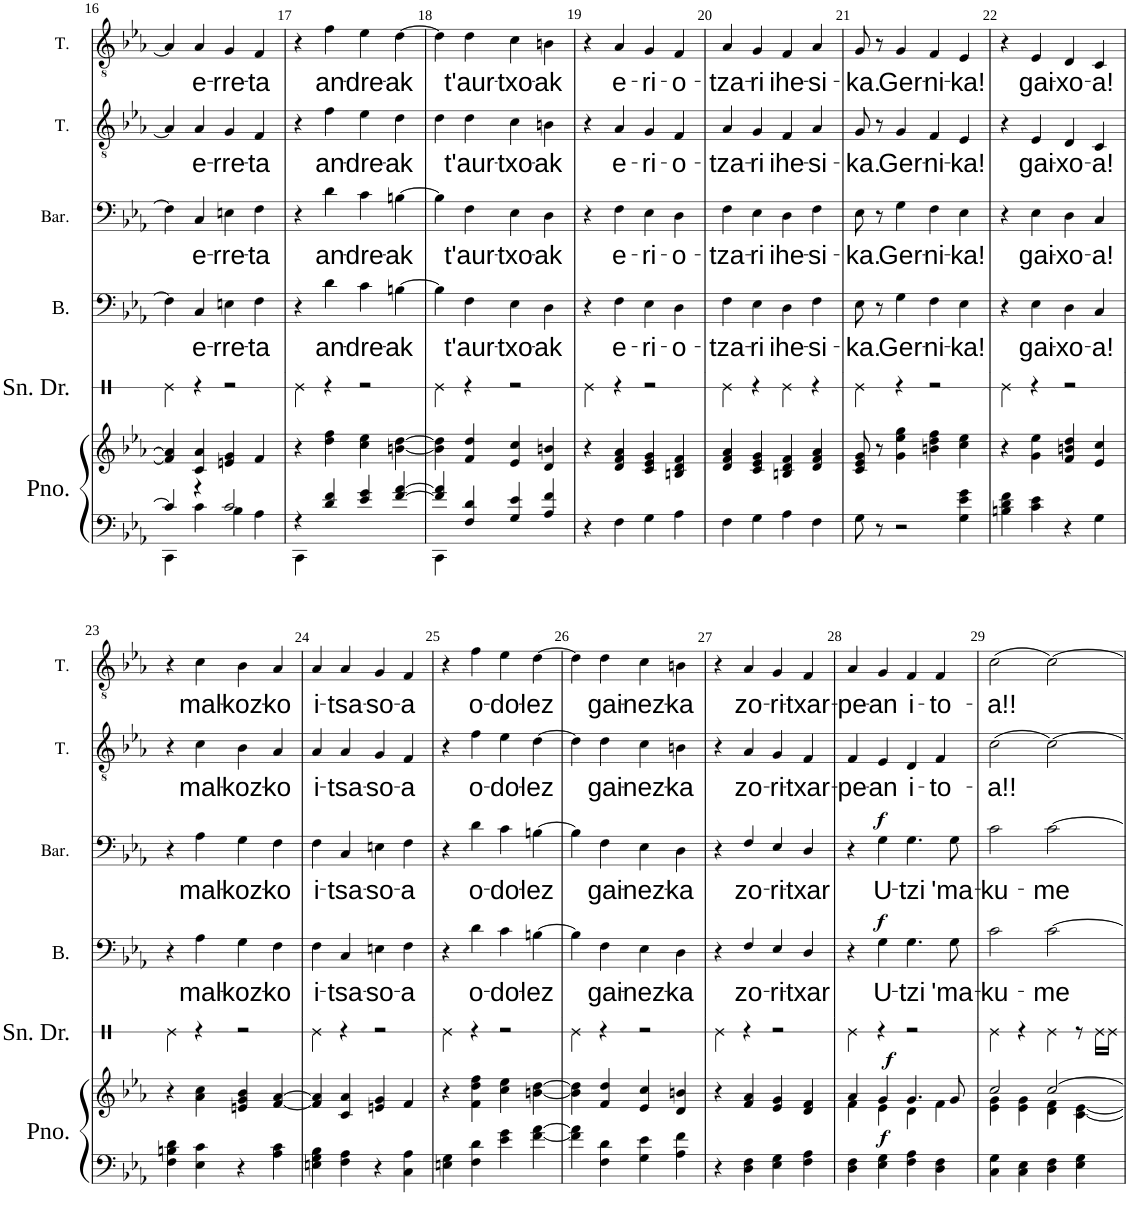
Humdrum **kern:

**kern	**kern	**dynam	**kern	**kern	**text	**dynam	**kern	**text	**dynam	**kern	**text	**kern	**text
*part6	*part6	*part6	*part5	*part4	*part4	*part4	*part3	*part3	*part3	*part2	*part2	*part1	*part1
*staff7	*staff6	*staff6/7	*staff5	*staff4	*staff4	*staff4	*staff3	*staff3	*staff3	*staff2	*staff2	*staff1	*staff1
*I"Piano	*	*	*I"Snare Drum	*I"Basse	*	*	*I"Baryton	*	*	*I"Ténor	*	*I"Ténor	*
*I'Pno.	*	*	*I'Sn. Dr.	*I'B.	*	*	*I'Bar.	*	*	*I'T.	*	*I'T.	*
!!LO:PB:g=z
*clefF4	*clefG2	*	*clefX	*clefF4	*	*	*clefF4	*	*	*clefGv2	*	*clefGv2	*
*k[b-e-a-]	*k[b-e-a-]	*	*k[]	*k[b-e-a-]	*	*	*k[b-e-a-]	*	*	*k[b-e-a-]	*	*k[b-e-a-]	*
*M4/4	*M4/4	*	*M4/4	*M4/4	*	*	*M4/4	*	*	*M4/4	*	*M4/4	*
*met(c|)	*met(c|)	*	*met(c|)	*met(c|)	*	*	*met(c|)	*	*	*met(c|)	*	*met(c|)	*
=16	=16	=16	=16	=16	=16	=16	=16	=16	=16	=16	=16	=16	=16
*^	*	*	*	*	*	*	*	*	*	*	*	*	*
4c/]	4CC\	4f/] 4a-/]	.	4Re\	4F\]	.	.	4F\]	.	.	4A-/]	.	4A-/]	.
!	!	!	!	!	!	!LO:LY:b	!	!	!LO:LY:b	!	!	!LO:LY:b	!	!LO:LY:b
4r	4c\	4c/ 4a-/	.	4r	4C/	e-	.	4C/	e-	.	4A-/	e-	4A-/	e-
!	!	!	!	!	!	!LO:LY:b	!	!	!LO:LY:b	!	!	!LO:LY:b	!	!LO:LY:b
2c/	4B-\	4en/ 4g/	.	2r	4En\	-rre-	.	4En\	-rre-	.	4G/	-rre-	4G/	-rre-
!	!	!	!	!	!	!LO:LY:b	!	!	!LO:LY:b	!	!	!LO:LY:b	!	!LO:LY:b
.	4A-\	4f/	.	.	4F\	-ta	.	4F\	-ta	.	4F/	-ta	4F/	-ta
=17	=17	=17	=17	=17	=17	=17	=17	=17	=17	=17	=17	=17	=17	=17
4r	4CC\	4r	.	4Re\	4r	.	.	4r	.	.	4r	.	4r	.
!	!	!	!	!	!	!LO:LY:b	!	!	!LO:LY:b	!	!	!LO:LY:b	!	!LO:LY:b
4d/ 4f/	2.ryy	4dd\ 4ff\	.	4r	4d\	an-	.	4d\	an-	.	4f\	an-	4f\	an-
!	!	!	!	!	!	!LO:LY:b	!	!	!LO:LY:b	!	!	!LO:LY:b	!	!LO:LY:b
4e-/ 4g/	.	4cc\ 4ee-\	.	2r	4c\	-dre-	.	4c\	-dre-	.	4e-\	-dre-	4e-\	-dre-
!	!	!	!	!	!	!LO:LY:b	!	!	!LO:LY:b	!	!	!LO:LY:b	!	!LO:LY:b
[4f/ [4a-/	.	[4bn\ [4dd\	.	.	[4Bn\	-ak	.	[4Bn\	-ak	.	4d\	-ak	[4d\	-ak
=18	=18	=18	=18	=18	=18	=18	=18	=18	=18	=18	=18	=18	=18	=18
4f/] 4a-/]	4CC\	4b\] 4dd\]	.	4Re\	4B\]	.	.	4B\]	.	.	4d\	.	4d\]	.
!	!	!	!	!	!	!LO:LY:b	!	!	!LO:LY:b	!	!	!LO:LY:b	!	!LO:LY:b
4F/ 4d/	2.ryy	4f/ 4dd/	.	4r	4F\	t'aur-	.	4F\	t'aur-	.	4d\	t'aur-	4d\	t'aur-
!	!	!	!	!	!	!LO:LY:b	!	!	!LO:LY:b	!	!	!LO:LY:b	!	!LO:LY:b
4G/ 4e-/	.	4e-/ 4cc/	.	2r	4E-\	-txo-	.	4E-\	-txo-	.	4c\	-txo-	4c\	-txo-
!	!	!	!	!	!	!LO:LY:b	!	!	!LO:LY:b	!	!	!LO:LY:b	!	!LO:LY:b
4A-/ 4f/	.	4d/ 4bn/	.	.	4D\	-ak	.	4D\	-ak	.	4Bn\	-ak	4Bn\	-ak
*v	*v	*	*	*	*	*	*	*	*	*	*	*	*	*
=19	=19	=19	=19	=19	=19	=19	=19	=19	=19	=19	=19	=19	=19
4r	4r	.	4Re\	4r	.	.	4r	.	.	4r	.	4r	.
!	!	!	!	!	!LO:LY:b	!	!	!LO:LY:b	!	!	!LO:LY:b	!	!LO:LY:b
4F\	4d/ 4f/ 4a-/	.	4r	4F\	e-	.	4F\	e-	.	4A-/	e-	4A-/	e-
!	!	!	!	!	!LO:LY:b	!	!	!LO:LY:b	!	!	!LO:LY:b	!	!LO:LY:b
4G\	4c/ 4e-/ 4g/	.	2r	4E-\	-ri-	.	4E-\	-ri-	.	4G/	-ri-	4G/	-ri-
!	!	!	!	!	!LO:LY:b	!	!	!LO:LY:b	!	!	!LO:LY:b	!	!LO:LY:b
4A-\	4Bn/ 4d/ 4f/	.	.	4D\	-o-	.	4D\	-o-	.	4F/	-o-	4F/	-o-
=20	=20	=20	=20	=20	=20	=20	=20	=20	=20	=20	=20	=20	=20
!	!	!	!	!	!LO:LY:b	!	!	!LO:LY:b	!	!	!LO:LY:b	!	!LO:LY:b
4F\	4d/ 4f/ 4a-/	.	4Re\	4F\	-tza-	.	4F\	-tza-	.	4A-/	-tza-	4A-/	-tza-
!	!	!	!	!	!LO:LY:b	!	!	!LO:LY:b	!	!	!LO:LY:b	!	!LO:LY:b
4G\	4c/ 4e-/ 4g/	.	4r	4E-\	-ri	.	4E-\	-ri	.	4G/	-ri	4G/	-ri
!	!	!	!	!	!LO:LY:b	!	!	!LO:LY:b	!	!	!LO:LY:b	!	!LO:LY:b
4A-\	4Bn/ 4d/ 4f/	.	4Re\	4D\	ihe-	.	4D\	ihe-	.	4F/	ihe-	4F/	ihe-
!	!	!	!	!	!LO:LY:b	!	!	!LO:LY:b	!	!	!LO:LY:b	!	!LO:LY:b
4F\	4d/ 4f/ 4a-/	.	4r	4F\	-si-	.	4F\	-si-	.	4A-/	-si-	4A-/	-si-
=21	=21	=21	=21	=21	=21	=21	=21	=21	=21	=21	=21	=21	=21
!	!	!	!	!	!LO:LY:b	!	!	!LO:LY:b	!	!	!LO:LY:b	!	!LO:LY:b
8G\	8c/ 8e-/ 8g/	.	4Re\	8E-\	-ka.	.	8E-\	-ka.	.	8G/	-ka.	8G/	-ka.
8r	8r	.	.	8r	.	.	8r	.	.	8r	.	8r	.
!	!	!	!	!	!LO:LY:b	!	!	!LO:LY:b	!	!	!LO:LY:b	!	!LO:LY:b
2r	4g\ 4ee-\ 4gg\	.	4r	4G\	Ger-	.	4G\	Ger-	.	4G/	Ger-	4G/	Ger-
!	!	!	!	!	!LO:LY:b	!	!	!LO:LY:b	!	!	!LO:LY:b	!	!LO:LY:b
.	4bn\ 4dd\ 4ff\	.	2r	4F\	-ni-	.	4F\	-ni-	.	4F/	-ni-	4F/	-ni-
!	!	!	!	!	!LO:LY:b	!	!	!LO:LY:b	!	!	!LO:LY:b	!	!LO:LY:b
4G\ 4e-\ 4g\	4cc\ 4ee-\	.	.	4E-\	-ka!	.	4E-\	-ka!	.	4E-/	-ka!	4E-/	-ka!
=22	=22	=22	=22	=22	=22	=22	=22	=22	=22	=22	=22	=22	=22
4Bn\ 4d\ 4f\	4r	.	4Re\	4r	.	.	4r	.	.	4r	.	4r	.
!	!	!	!	!	!LO:LY:b	!	!	!LO:LY:b	!	!	!LO:LY:b	!	!LO:LY:b
4c\ 4e-\	4g\ 4ee-\	.	4r	4E-\	gai-	.	4E-\	gai-	.	4E-/	gai-	4E-/	gai-
!	!	!	!	!	!LO:LY:b	!	!	!LO:LY:b	!	!	!LO:LY:b	!	!LO:LY:b
4r	4f/ 4bn/ 4dd/	.	2r	4D\	-xo-	.	4D\	-xo-	.	4D/	-xo-	4D/	-xo-
!	!	!	!	!	!LO:LY:b	!	!	!LO:LY:b	!	!	!LO:LY:b	!	!LO:LY:b
4G\	4e-/ 4cc/	.	.	4C/	-a!	.	4C/	-a!	.	4C/	-a!	4C/	-a!
!!LO:LB:g=z
=23	=23	=23	=23	=23	=23	=23	=23	=23	=23	=23	=23	=23	=23
4F\ 4Bn\ 4d\	4r	.	4Re\	4r	.	.	4r	.	.	4r	.	4r	.
!	!	!	!	!	!LO:LY:b	!	!	!LO:LY:b	!	!	!LO:LY:b	!	!LO:LY:b
4E-\ 4c\	4a-\ 4cc\	.	4r	4A-\	mal-	.	4A-\	mal-	.	4c\	mal-	4c\	mal-
!	!	!	!	!	!LO:LY:b	!	!	!LO:LY:b	!	!	!LO:LY:b	!	!LO:LY:b
4r	4en/ 4g/ 4b-/	.	2r	4G\	-koz-	.	4G\	-koz-	.	4B-\	-koz-	4B-\	-koz-
!	!	!	!	!	!LO:LY:b	!	!	!LO:LY:b	!	!	!LO:LY:b	!	!LO:LY:b
4A-\ 4c\	[4f/ [4a-/	.	.	4F\	-ko	.	4F\	-ko	.	4A-/	-ko	4A-/	-ko
=24	=24	=24	=24	=24	=24	=24	=24	=24	=24	=24	=24	=24	=24
!	!	!	!	!	!LO:LY:b	!	!	!LO:LY:b	!	!	!LO:LY:b	!	!LO:LY:b
4En\ 4G\ 4B-\	4f/] 4a-/]	.	4Re\	4F\	i-	.	4F\	i-	.	4A-/	i-	4A-/	i-
!	!	!	!	!	!LO:LY:b	!	!	!LO:LY:b	!	!	!LO:LY:b	!	!LO:LY:b
4F\ 4A-\	4c/ 4a-/	.	4r	4C/	-tsa-	.	4C/	-tsa-	.	4A-/	-tsa-	4A-/	-tsa-
!	!	!	!	!	!LO:LY:b	!	!	!LO:LY:b	!	!	!LO:LY:b	!	!LO:LY:b
4r	4en/ 4g/	.	2r	4En\	-so-	.	4En\	-so-	.	4G/	-so-	4G/	-so-
!	!	!	!	!	!LO:LY:b	!	!	!LO:LY:b	!	!	!LO:LY:b	!	!LO:LY:b
4C\ 4A-\	4f/	.	.	4F\	-a	.	4F\	-a	.	4F/	-a	4F/	-a
=25	=25	=25	=25	=25	=25	=25	=25	=25	=25	=25	=25	=25	=25
4En\ 4G\	4r	.	4Re\	4r	.	.	4r	.	.	4r	.	4r	.
!	!	!	!	!	!LO:LY:b	!	!	!LO:LY:b	!	!	!LO:LY:b	!	!LO:LY:b
4F\ 4d\	4f\ 4dd\ 4ff\	.	4r	4d\	o-	.	4d\	o-	.	4f\	o-	4f\	o-
!	!	!	!	!	!LO:LY:b	!	!	!LO:LY:b	!	!	!LO:LY:b	!	!LO:LY:b
4e-\ 4g\	4cc\ 4ee-\	.	2r	4c\	-do-	.	4c\	-do-	.	4e-\	-do-	4e-\	-do-
!	!	!	!	!	!LO:LY:b	!	!	!LO:LY:b	!	!	!LO:LY:b	!	!LO:LY:b
[4f\ [4a-\	[4bn\ [4dd\	.	.	[4Bn\	-lez	.	[4Bn\	-lez	.	[4d\	-lez	[4d\	-lez
=26	=26	=26	=26	=26	=26	=26	=26	=26	=26	=26	=26	=26	=26
4f\] 4a-\]	4b\] 4dd\]	.	4Re\	4B\]	.	.	4B\]	.	.	4d\]	.	4d\]	.
!	!	!	!	!	!LO:LY:b	!	!	!LO:LY:b	!	!	!LO:LY:b	!	!LO:LY:b
4F\ 4d\	4f/ 4dd/	.	4r	4F\	gai-	.	4F\	gai-	.	4d\	gai-	4d\	gai-
!	!	!	!	!	!LO:LY:b	!	!	!LO:LY:b	!	!	!LO:LY:b	!	!LO:LY:b
4G\ 4e-\	4e-/ 4cc/	.	2r	4E-\	-nez-	.	4E-\	-nez-	.	4c\	-nez-	4c\	-nez-
!	!	!	!	!	!LO:LY:b	!	!	!LO:LY:b	!	!	!LO:LY:b	!	!LO:LY:b
4A-\ 4f\	4d/ 4bn/	.	.	4D\	-ka	.	4D\	-ka	.	4Bn\	-ka	4Bn\	-ka
=27	=27	=27	=27	=27	=27	=27	=27	=27	=27	=27	=27	=27	=27
4r	4r	.	4Re\	4r	.	.	4r	.	.	4r	.	4r	.
!	!	!	!	!	!LO:LY:b	!	!	!LO:LY:b	!	!	!LO:LY:b	!	!LO:LY:b
4D\ 4F\	4f/ 4a-/	.	4r	4F/	zo-	.	4F/	zo-	.	4A-/	zo-	4A-/	zo-
!	!	!	!	!	!LO:LY:b	!	!	!LO:LY:b	!	!	!LO:LY:b	!	!LO:LY:b
4E-\ 4G\	4e-/ 4g/	.	2r	4E-/	-ri-	.	4E-/	-ri-	.	4G/	-ri-	4G/	-ri-
!	!	!	!	!	!LO:LY:b	!	!	!LO:LY:b	!	!	!LO:LY:b	!	!LO:LY:b
4F\ 4A-\	4d/ 4f/	.	.	4D/	-txar	.	4D/	-txar	.	4F/	-txar-	4F/	-txar-
=28	=28	=28	=28	=28	=28	=28	=28	=28	=28	=28	=28	=28	=28
*	*^	*	*	*	*	*	*	*	*	*	*	*	*
!	!	!	!	!	!	!	!	!	!	!	!	!LO:LY:b	!	!LO:LY:b
4D\ 4F\	4a-/	4f\	.	4Re\	4r	.	.	4r	.	.	4F/	-pe-	4A-/	-pe-
!	!	!	!LO:DY:a=2	!	!	!LO:LY:b	!	!	!LO:LY:b	!	!	!LO:LY:b	!	!LO:LY:b
!	!	!	!LO:DY:n=1:a	!	!	!	!LO:DY:a	!	!	!LO:DY:a	!	!	!	!
4E-\ 4G\	4g/	4e-\	f f	4r	4G\	U-	f	4G\	U-	f	4E-/	-an	4G/	-an
!	!	!	!	!	!	!LO:LY:b	!	!	!LO:LY:b	!	!	!LO:LY:b	!	!LO:LY:b
4F\ 4A-\	4.g/	4d\	.	2r	4.G\	-tzi	.	4.G\	-tzi	.	4D/	i-	4F/	i-
!	!	!	!	!	!	!	!	!	!	!	!	!LO:LY:b	!	!LO:LY:b
4D\ 4F\	.	4f\	.	.	.	.	.	.	.	.	4F/	-to-	4F/	-to-
!	!	!	!	!	!	!LO:LY:b	!	!	!LO:LY:b	!	!	!	!	!
.	8g/	.	.	.	8G\	'ma-	.	8G\	'ma-	.	.	.	.	.
=29	=29	=29	=29	=29	=29	=29	=29	=29	=29	=29	=29	=29	=29	=29
!	!	!	!	!	!	!LO:LY:b	!	!	!LO:LY:b	!	!	!LO:LY:b	!	!LO:LY:b
4C\ 4G\	2cc/	4e-\ 4g\	.	4Re\	2c\	-ku-	.	2c\	-ku-	.	(2c\	-a!!	(2c\	-a!!
4C\ 4E-\	.	4e-\ 4g\	.	4r	.	.	.	.	.	.	.	.	.	.
!	!	!	!	!	!	!LO:LY:b	!	!	!LO:LY:b	!	!	!	!	!
4D\ 4F\	[2cc/	4d\ 4f\	.	4Re\	[2c\	-me	.	[2c\	-me	.	[2c\)	.	[2c\)	.
4E-\ 4G\	.	[4c\ [4e-\	.	8r	.	.	.	.	.	.	.	.	.	.
.	.	.	.	16Re\LL	.	.	.	.	.	.	.	.	.	.
.	.	.	.	16Re\JJ	.	.	.	.	.	.	.	.	.	.
*	*v	*v	*	*	*	*	*	*	*	*	*	*	*	*
=	=	=	=	=	=	=	=	=	=	=	=	=	=
*-	*-	*-	*-	*-	*-	*-	*-	*-	*-	*-	*-	*-	*-
